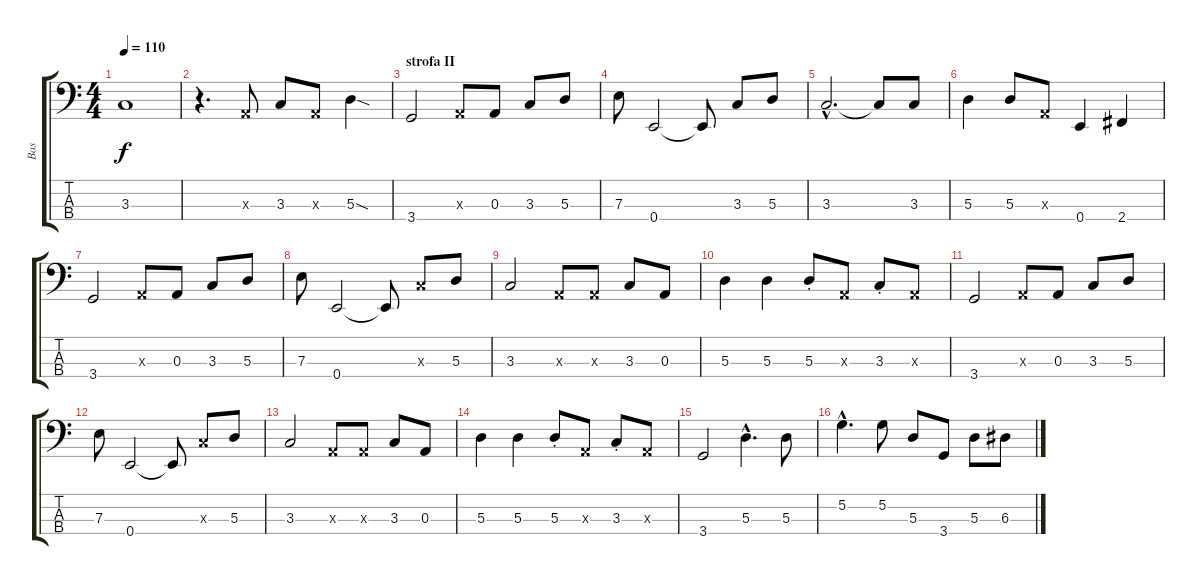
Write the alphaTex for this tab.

\track ("Bas" "Bas") {instrument electricbassfinger}
\staff {score tabs}
\tuning (G2 D2 A1 E1) {hide}
\ts (4 4)
\tempo 110
\clef f4
\ks c
3.3.1{dy f} |
r.4{d} 0.3{x}.8 3.3.8 0.3{x}.8 5.3{sod}.4 |
\section ("" "strofa II")
3.4.2 0.3{x}.8 0.3.8 3.3.8 5.3.8 |
7.3.8 0.4.2 0.4{t}.8 3.3.8 5.3.8 |
3.3{hac}.2{d} 3.3{t}.8 3.3.8 |
5.3.4 5.3.8 0.3{x}.8 0.4.4 2.4.4 |
3.4.2 0.3{x}.8 0.3.8 3.3.8 5.3.8 |
7.3.8 0.4.2 0.4{t}.8 3.3{x}.8 5.3.8 |
3.3.2 0.3{x}.8 0.3{x}.8 3.3.8 0.3.8 |
5.3.4 5.3.4 5.3{st}.8 0.3{x}.8 3.3{st}.8 0.3{x}.8 |
3.4.2 0.3{x}.8 0.3.8 3.3.8 5.3.8 |
7.3.8 0.4.2 0.4{t}.8 3.3{x}.8 5.3.8 |
3.3.2 0.3{x}.8 0.3{x}.8 3.3.8 0.3.8 |
5.3.4 5.3.4 5.3{st}.8 0.3{x}.8 3.3{st}.8 0.3{x}.8 |
3.4.2 5.3{hac}.4{d} 5.3.8 |
5.2{hac}.4{d} 5.2.8 5.3.8 3.4.8 5.3.8 6.3.8
